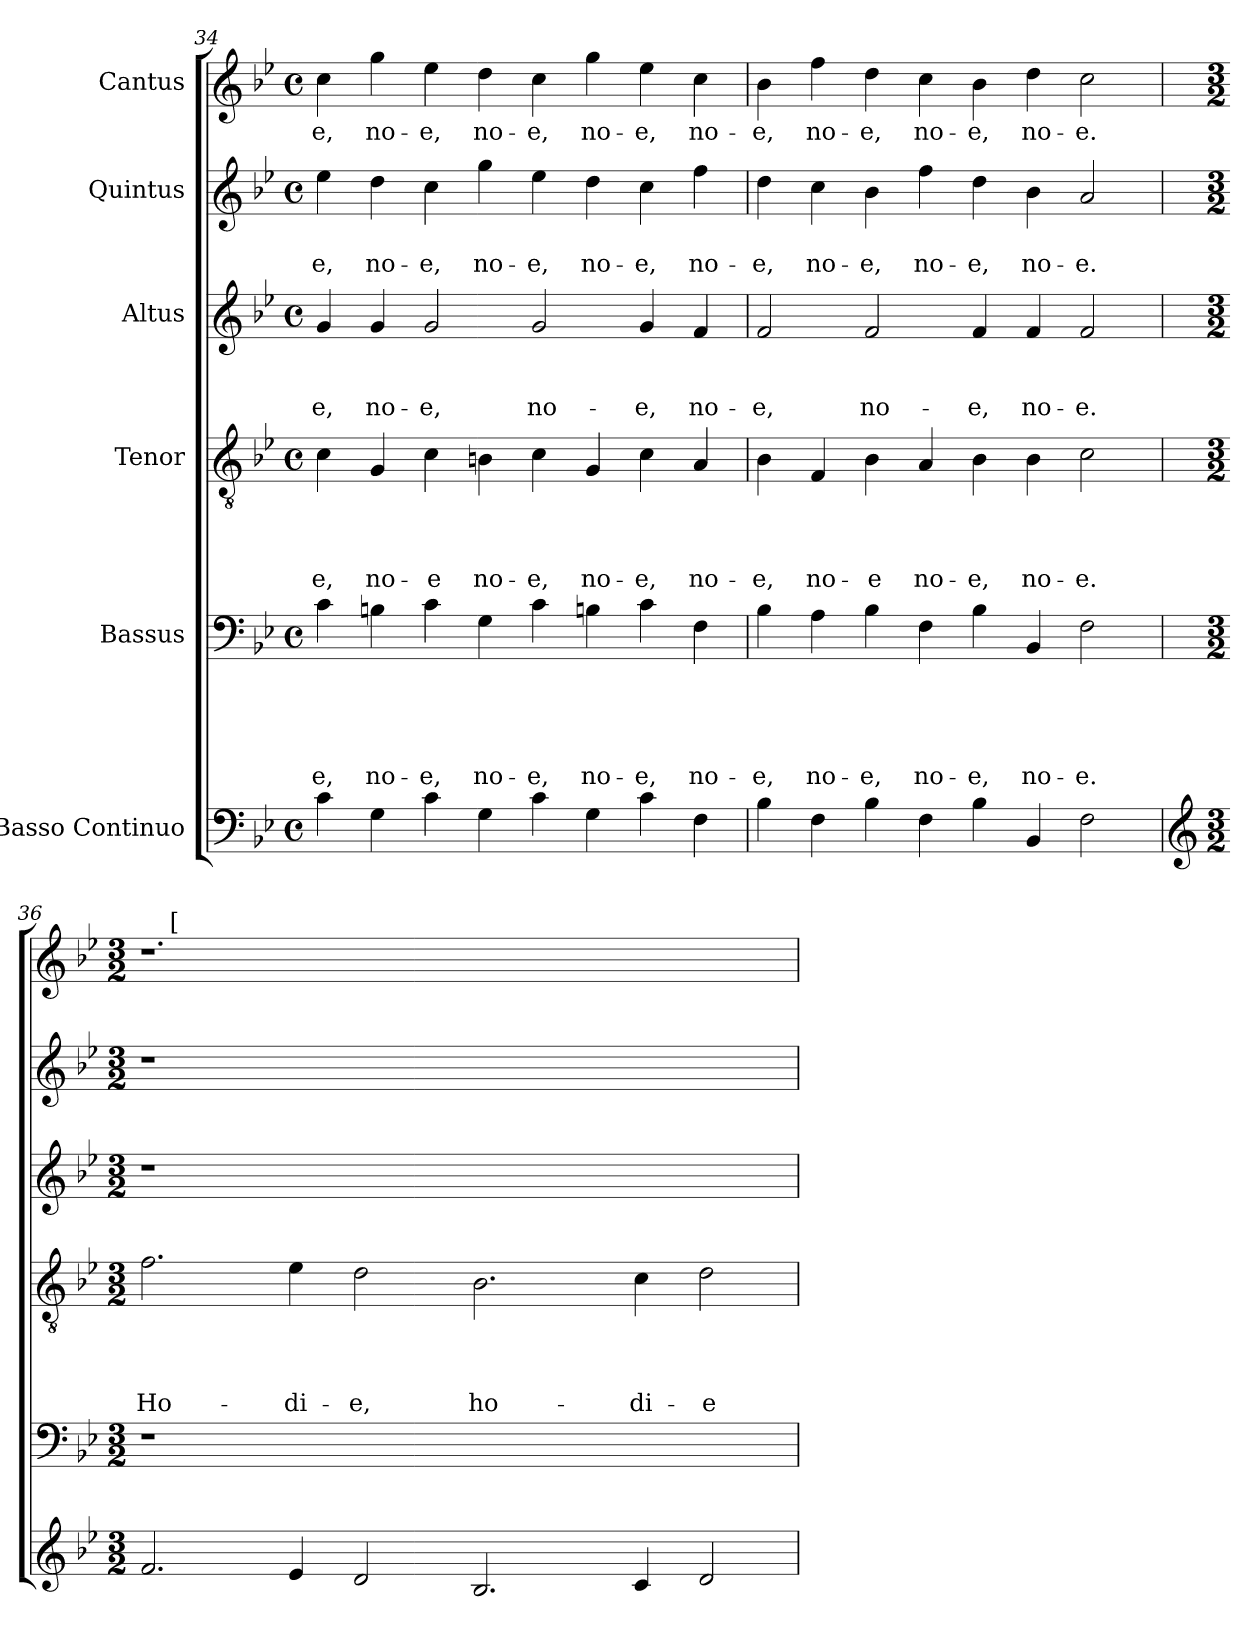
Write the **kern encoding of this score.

**kern	**kern	**text	**text	**text	**text	**text	**kern	**text	**text	**text	**text	**kern	**text	**text	**text	**kern	**text	**text	**kern	**text
*part6	*part5	*part5	*part5	*part5	*part5	*part5	*part4	*part4	*part4	*part4	*part4	*part3	*part3	*part3	*part3	*part2	*part2	*part2	*part1	*part1
*staff6	*staff5	*staff5	*staff5	*staff5	*staff5	*staff5	*staff4	*staff4	*staff4	*staff4	*staff4	*staff3	*staff3	*staff3	*staff3	*staff2	*staff2	*staff2	*staff1	*staff1
*I"Basso Continuo	*I"Bassus	*	*	*	*	*	*I"Tenor	*	*	*	*	*I"Altus	*	*	*	*I"Quintus	*	*	*I"Cantus	*
*clefF4	*clefF4	*	*	*	*	*	*clefGv2	*	*	*	*	*clefG2	*	*	*	*clefG2	*	*	*clefG2	*
*ITrd7c12	*	*	*	*	*	*	*	*	*	*	*	*	*	*	*	*	*	*	*	*
*k[b-e-]	*k[b-e-]	*	*	*	*	*	*k[b-e-]	*	*	*	*	*k[b-e-]	*	*	*	*k[b-e-]	*	*	*k[b-e-]	*
*B-:	*B-:	*	*	*	*	*	*B-:	*	*	*	*	*B-:	*	*	*	*B-:	*	*	*B-:	*
*M4/4	*M4/4	*	*	*	*	*	*M4/4	*	*	*	*	*M4/4	*	*	*	*M4/4	*	*	*M4/4	*
*met(c)	*met(c)	*	*	*	*	*	*met(c)	*	*	*	*	*met(c)	*	*	*	*met(c)	*	*	*met(c)	*
=34	=34	=34	=34	=34	=34	=34	=34	=34	=34	=34	=34	=34	=34	=34	=34	=34	=34	=34	=34	=34
!	!	!	!	!	!	!LO:LY:b	!	!	!	!	!LO:LY:b	!	!	!	!LO:LY:b	!	!	!LO:LY:b	!	!LO:LY:b
4C\	4c\	.	.	.	.	-e,	4c\	.	.	.	-e,	4g/	.	.	-e,	4ee-\	.	-e,	4cc\	-e,
!	!	!	!	!	!	!LO:LY:b	!	!	!	!	!LO:LY:b	!	!	!	!LO:LY:b	!	!	!LO:LY:b	!	!LO:LY:b
4GG\	4Bn\	.	.	.	.	no-	4G/	.	.	.	no-	4g/	.	.	no-	4dd\	.	no-	4gg\	no-
!	!	!	!	!	!	!LO:LY:b	!	!	!	!	!LO:LY:b	!	!	!	!LO:LY:b	!	!	!LO:LY:b	!	!LO:LY:b
4C\	4c\	.	.	.	.	-e,	4c\	.	.	.	-e	2g/	.	.	-e,	4cc\	.	-e,	4ee-\	-e,
!	!	!	!	!	!	!LO:LY:b	!	!	!	!	!LO:LY:b	!	!	!	!	!	!	!LO:LY:b	!	!LO:LY:b
4GG\	4G\	.	.	.	.	no-	4Bn\	.	.	.	no-	.	.	.	.	4gg\	.	no-	4dd\	no-
!	!	!	!	!	!	!LO:LY:b	!	!	!	!	!LO:LY:b	!	!	!	!LO:LY:b	!	!	!LO:LY:b	!	!LO:LY:b
4C\	4c\	.	.	.	.	-e,	4c\	.	.	.	-e,	2g/	.	.	no-	4ee-\	.	-e,	4cc\	-e,
!	!	!	!	!	!	!LO:LY:b	!	!	!	!	!LO:LY:b	!	!	!	!	!	!	!LO:LY:b	!	!LO:LY:b
4GG\	4Bn\	.	.	.	.	no-	4G/	.	.	.	no-	.	.	.	.	4dd\	.	no-	4gg\	no-
!	!	!	!	!	!	!LO:LY:b	!	!	!	!	!LO:LY:b	!	!	!	!LO:LY:b	!	!	!LO:LY:b	!	!LO:LY:b
4C\	4c\	.	.	.	.	-e,	4c\	.	.	.	-e,	4g/	.	.	-e,	4cc\	.	-e,	4ee-\	-e,
!	!	!	!	!	!	!LO:LY:b	!	!	!	!	!LO:LY:b	!	!	!	!LO:LY:b	!	!	!LO:LY:b	!	!LO:LY:b
4FF\	4F\	.	.	.	.	no-	4A/	.	.	.	no-	4f/	.	.	no-	4ff\	.	no-	4cc\	no-
=35	=35	=35	=35	=35	=35	=35	=35	=35	=35	=35	=35	=35	=35	=35	=35	=35	=35	=35	=35	=35
!	!	!	!	!	!	!LO:LY:b	!	!	!	!	!LO:LY:b	!	!	!	!LO:LY:b	!	!	!LO:LY:b	!	!LO:LY:b
4BB-\	4B-\	.	.	.	.	-e,	4B-\	.	.	.	-e,	2f/	.	.	-e,	4dd\	.	-e,	4b-\	-e,
!	!	!	!	!	!	!LO:LY:b	!	!	!	!	!LO:LY:b	!	!	!	!	!	!	!LO:LY:b	!	!LO:LY:b
4FF\	4A\	.	.	.	.	no-	4F/	.	.	.	no-	.	.	.	.	4cc\	.	no-	4ff\	no-
!	!	!	!	!	!	!LO:LY:b	!	!	!	!	!LO:LY:b	!	!	!	!LO:LY:b	!	!	!LO:LY:b	!	!LO:LY:b
4BB-\	4B-\	.	.	.	.	-e,	4B-\	.	.	.	-e	2f/	.	.	no-	4b-\	.	-e,	4dd\	-e,
!	!	!	!	!	!	!LO:LY:b	!	!	!	!	!LO:LY:b	!	!	!	!	!	!	!LO:LY:b	!	!LO:LY:b
4FF\	4F\	.	.	.	.	no-	4A/	.	.	.	no-	.	.	.	.	4ff\	.	no-	4cc\	no-
!	!	!	!	!	!	!LO:LY:b	!	!	!	!	!LO:LY:b	!	!	!	!LO:LY:b	!	!	!LO:LY:b	!	!LO:LY:b
4BB-\	4B-\	.	.	.	.	-e,	4B-\	.	.	.	-e,	4f/	.	.	-e,	4dd\	.	-e,	4b-\	-e,
!	!	!	!	!	!	!LO:LY:b	!	!	!	!	!LO:LY:b	!	!	!	!LO:LY:b	!	!	!LO:LY:b	!	!LO:LY:b
4BBB-/	4BB-/	.	.	.	.	no-	4B-\	.	.	.	no-	4f/	.	.	no-	4b-\	.	no-	4dd\	no-
!	!	!	!	!	!	!LO:LY:b:rj	!	!	!	!	!LO:LY:b	!	!	!	!LO:LY:b	!	!	!LO:LY:b:rj	!	!LO:LY:b
2FF\	2F\	.	.	.	.	-e.	2c\	.	.	.	-e.	2f/	.	.	-e.	2a/	.	-e.	2cc\	-e.
!!LO:PB:g=z
=36	=36	=36	=36	=36	=36	=36	=36	=36	=36	=36	=36	=36	=36	=36	=36	=36	=36	=36	=36	=36
*clefG2	*	*	*	*	*	*	*	*	*	*	*	*	*	*	*	*	*	*	*	*
*M3/2	*M3/2	*	*	*	*	*	*M3/2	*	*	*	*	*M3/2	*	*	*	*M3/2	*	*	*M3/2	*
!	!LO:N:vis=1	!	!	!	!	!	!	!	!	!	!LO:LY:b	!LO:N:vis=1	!	!	!	!LO:N:vis=1	!	!	!LO:N:vis=1	!
*	*	*	*	*	*	*	*	*	*	*	*	*	*	*	*	*	*	*	*^	*
2.F/	1.r	.	.	.	.	.	2.f\	.	.	.	Ho-	1.r	.	.	.	1.r	.	.	1.r	16ryy	.
*	*	*	*	*	*	*	*	*	*	*	*	*	*	*	*	*	*	*	*MM72	*	*
!	!	!	!	!	!	!	!	!	!	!	!	!	!	!	!	!	!	!	!	!LO:TX:a:t=[	!
.	.	.	.	.	.	.	.	.	.	.	.	.	.	.	.	.	.	.	.	1ryy	.
!	!	!	!	!	!	!	!	!	!	!	!LO:LY:b	!	!	!	!	!	!	!	!	!	!
4E-/	.	.	.	.	.	.	4e-\	.	.	.	-di-	.	.	.	.	.	.	.	.	.	.
!	!	!	!	!	!	!	!	!	!	!	!LO:LY:b	!	!	!	!	!	!	!	!	!	!
2D/	.	.	.	.	.	.	2d\	.	.	.	-e,	.	.	.	.	.	.	.	.	.	.
.	.	.	.	.	.	.	.	.	.	.	.	.	.	.	.	.	.	.	.	1ryy	.
!	!	!	!	!	!	!	!	!	!	!	!LO:LY:b	!	!	!	!	!	!	!	!	!	!
2.BB-/	1.ryy	.	.	.	.	.	2.B-\	.	.	.	ho-	1.ryy	.	.	.	1.ryy	.	.	1.ryy	.	.
.	.	.	.	.	.	.	.	.	.	.	.	.	.	.	.	.	.	.	.	2...ryy	.
!	!	!	!	!	!	!	!	!	!	!	!LO:LY:b	!	!	!	!	!	!	!	!	!	!
4C/	.	.	.	.	.	.	4c\	.	.	.	-di-	.	.	.	.	.	.	.	.	.	.
!	!	!	!	!	!	!	!	!	!	!	!LO:LY:b	!	!	!	!	!	!	!	!	!	!
2D/	.	.	.	.	.	.	2d\	.	.	.	-e	.	.	.	.	.	.	.	.	.	.
*	*	*	*	*	*	*	*	*	*	*	*	*	*	*	*	*	*	*	*v	*v	*
=	=	=	=	=	=	=	=	=	=	=	=	=	=	=	=	=	=	=	=	=
*-	*-	*-	*-	*-	*-	*-	*-	*-	*-	*-	*-	*-	*-	*-	*-	*-	*-	*-	*-	*-
